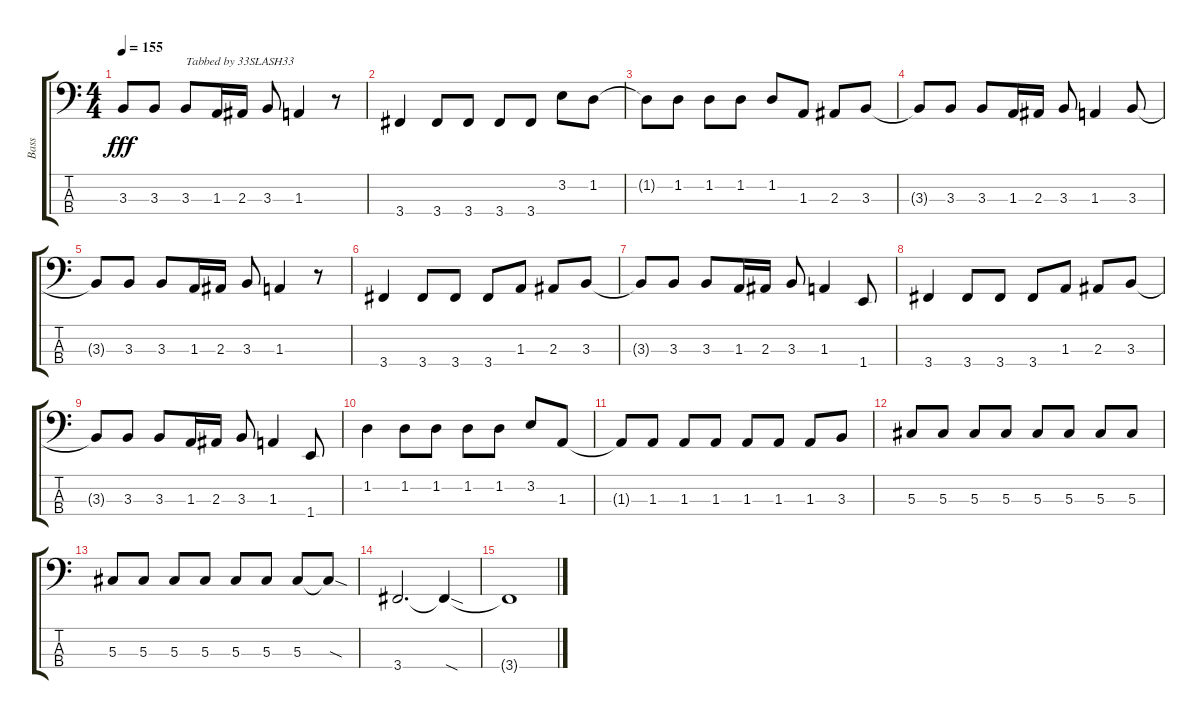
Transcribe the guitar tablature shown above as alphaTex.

\track ("Bass" "Bass") {instrument electricbassfinger}
\staff {score tabs}
\tuning (Gb2 Db2 Ab1 Eb1) {hide}
\ts (4 4)
\tempo 155
\clef f4
\ks c
3.3{t}.8{dy fff} 3.3.8 3.3.8{txt "Tabbed by 33SLASH33"} 1.3.16 2.3.16 3.3.8 1.3.4 r.8 |
3.4.4 3.4.8 3.4.8 3.4.8 3.4.8 3.2.8 1.2.8 |
1.2{t}.8 1.2.8 1.2.8 1.2.8 1.2.8 1.3.8 2.3.8 3.3.8 |
3.3{t}.8 3.3.8 3.3.8 1.3.16 2.3.16 3.3.8 1.3.4 3.3.8 |
3.3{t}.8 3.3.8 3.3.8 1.3.16 2.3.16 3.3.8 1.3.4 r.8 |
3.4.4 3.4.8 3.4.8 3.4.8 1.3.8 2.3.8 3.3.8 |
3.3{t}.8 3.3.8 3.3.8 1.3.16 2.3.16 3.3.8 1.3.4 1.4.8 |
3.4.4 3.4.8 3.4.8 3.4.8 1.3.8 2.3.8 3.3.8 |
3.3{t}.8 3.3.8 3.3.8 1.3.16 2.3.16 3.3.8 1.3.4 1.4.8 |
1.2.4 1.2.8 1.2.8 1.2.8 1.2.8 3.2.8 1.3.8 |
1.3{t}.8 1.3.8 1.3.8 1.3.8 1.3.8 1.3.8 1.3.8 3.3.8 |
5.3.8 5.3.8 5.3.8 5.3.8 5.3.8 5.3.8 5.3.8 5.3.8 |
5.3.8 5.3.8 5.3.8 5.3.8 5.3.8 5.3.8 5.3.8 5.3{sod t}.8 |
3.4.2{d} 3.4{sod t}.4 |
3.4{t}.1
